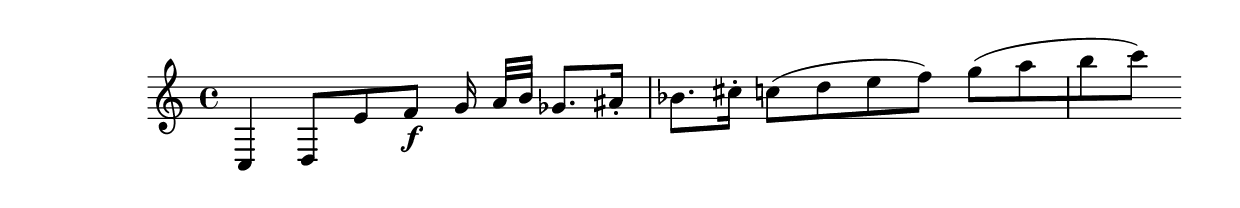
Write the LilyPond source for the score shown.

\version "2.18.2"

"//music" = \relative c {
  << \new Voice = "voice1" {
    c4 d8[ e' f]\f
    \autoBeamOff
    g16 a32[ b] ges8.[ ais16]-. bes8.[ cis16]-.

    c8[( d e f]) g[( a b c])
    \autoBeamOn
  } >>
}

\book {
  \header {
  }

  \bookpart {
    \score {
      \new OrchestraGroup \with { } <<
        \new StaffGroup \with { \consists "Bar_number_engraver" } <<
          <<
          \new Staff = Staff \with { }
          \context Staff = Staff {
            \"//music"
          }
          >>
        >>
      >>
      \layout { }
    }
  }
}
